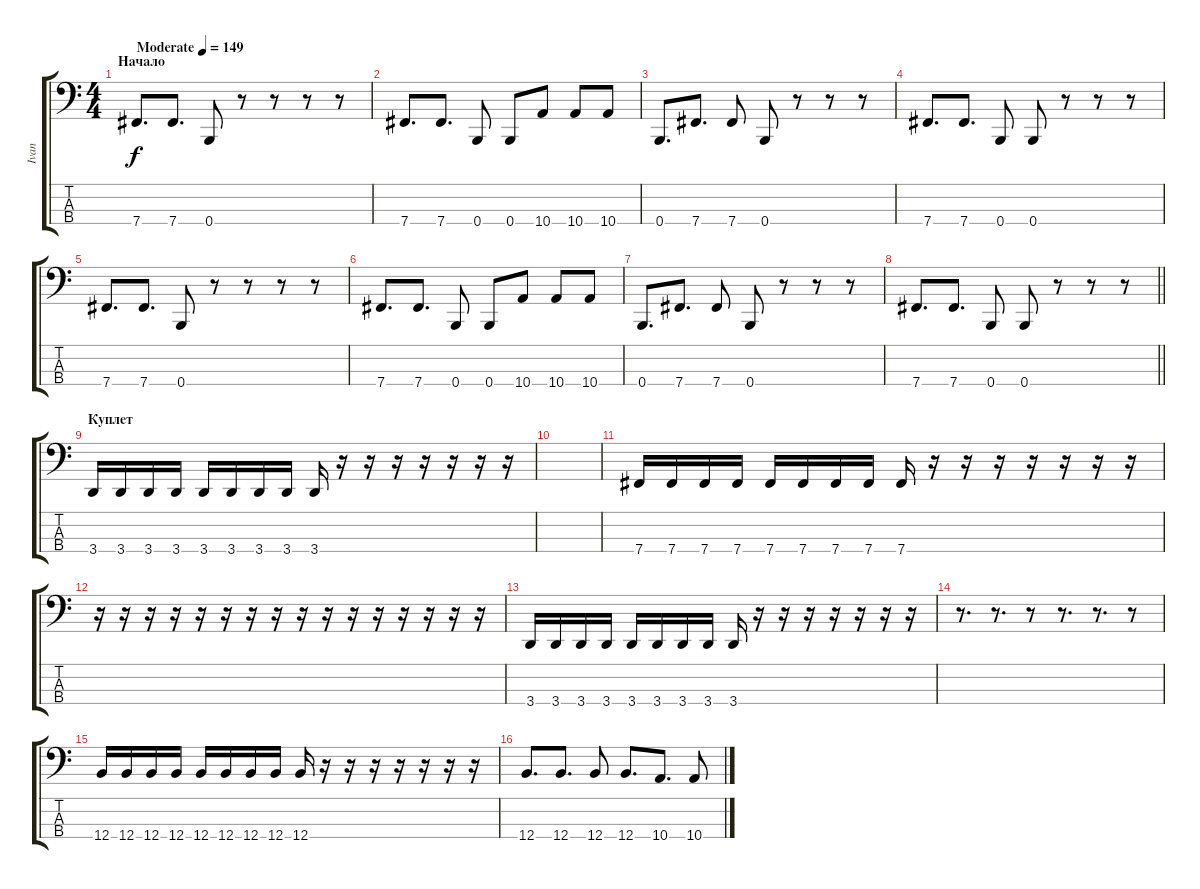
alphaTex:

\track ("Ivan" "Ivan") {instrument electricbasspick}
\staff {score tabs}
\tuning (E2 B1 Gb1 B0) {hide}
\ts (4 4)
\section ("" "Начало")
\tempo (149 "Moderate")
\clef f4
\ks c
7.4.8{d dy f instrument electricbasspick} 7.4.8{d} 0.4.8 r.8 r.8 r.8 r.8 |
7.4.8{d} 7.4.8{d} 0.4.8 0.4.8 10.4.8 10.4.8 10.4.8 |
0.4.8{d} 7.4.8{d} 7.4.8 0.4.8 r.8 r.8 r.8 |
7.4.8{d} 7.4.8{d} 0.4.8 0.4.8 r.8 r.8 r.8 |
7.4.8{d} 7.4.8{d} 0.4.8 r.8 r.8 r.8 r.8 |
7.4.8{d} 7.4.8{d} 0.4.8 0.4.8 10.4.8 10.4.8 10.4.8 |
0.4.8{d} 7.4.8{d} 7.4.8 0.4.8 r.8 r.8 r.8 |
\barLineRight lightlight
7.4.8{d} 7.4.8{d} 0.4.8 0.4.8 r.8 r.8 r.8 |
\section ("" "Куплет")
3.4.16 3.4.16 3.4.16 3.4.16 3.4.16 3.4.16 3.4.16 3.4.16 3.4.16 r.16 r.16 r.16 r.16 r.16 r.16 r.16 |
|
7.4.16 7.4.16 7.4.16 7.4.16 7.4.16 7.4.16 7.4.16 7.4.16 7.4.16 r.16 r.16 r.16 r.16 r.16 r.16 r.16 |
r.16 r.16 r.16 r.16 r.16 r.16 r.16 r.16 r.16 r.16 r.16 r.16 r.16 r.16 r.16 r.16 |
3.4.16 3.4.16 3.4.16 3.4.16 3.4.16 3.4.16 3.4.16 3.4.16 3.4.16 r.16 r.16 r.16 r.16 r.16 r.16 r.16 |
r.8{d} r.8{d} r.8 r.8{d} r.8{d} r.8 |
12.4.16 12.4.16 12.4.16 12.4.16 12.4.16 12.4.16 12.4.16 12.4.16 12.4.16 r.16 r.16 r.16 r.16 r.16 r.16 r.16 |
12.4.8{d} 12.4.8{d} 12.4.8 12.4.8{d} 10.4.8{d} 10.4.8
